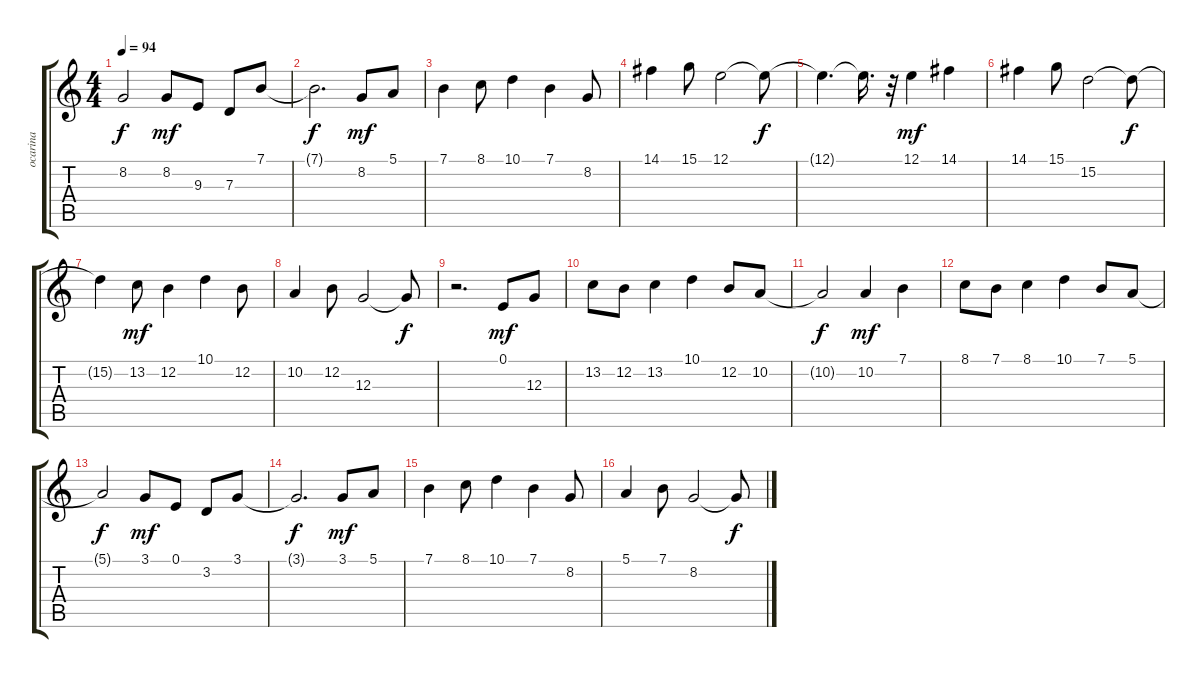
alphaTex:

\track ("ocarina" "ocarina") {instrument ocarina}
\staff {score tabs}
\tuning (E4 B3 G3 D3 A2 E2) {hide}
\ts (4 4)
\tempo 94
\clef g2
\ks c
8.2{t}.2{dy f} 8.2.8{dy mf} 9.3.8 7.3.8 7.1.8 |
7.1{t}.2{d dy f} 8.2.8{dy mf} 5.1.8 |
7.1.4 8.1.8 10.1.4 7.1.4 8.2.8 |
14.1.4 15.1.8 12.1.2 12.1{t}.8{dy f} |
12.1{t}.4{d} 12.1{t}.16{d} r.32 12.1.4{dy mf} 14.1.4 |
14.1.4 15.1.8 15.2.2 15.2{t}.8{dy f} |
15.2{t}.4 13.2.8{dy mf} 12.2.4 10.1.4 12.2.8 |
10.2.4 12.2.8 12.3.2 12.3{t}.8{dy f} |
r.2{d} 0.1.8{dy mf} 12.3.8 |
13.2.8 12.2.8 13.2.4 10.1.4 12.2.8 10.2.8 |
10.2{t}.2{dy f} 10.2.4{dy mf} 7.1.4 |
8.1.8 7.1.8 8.1.4 10.1.4 7.1.8 5.1.8 |
5.1{t}.2{dy f} 3.1.8{dy mf} 0.1.8 3.2.8 3.1.8 |
3.1{t}.2{d dy f} 3.1.8{dy mf} 5.1.8 |
7.1.4 8.1.8 10.1.4 7.1.4 8.2.8 |
5.1.4 7.1.8 8.2.2 8.2{t}.8{dy f}
